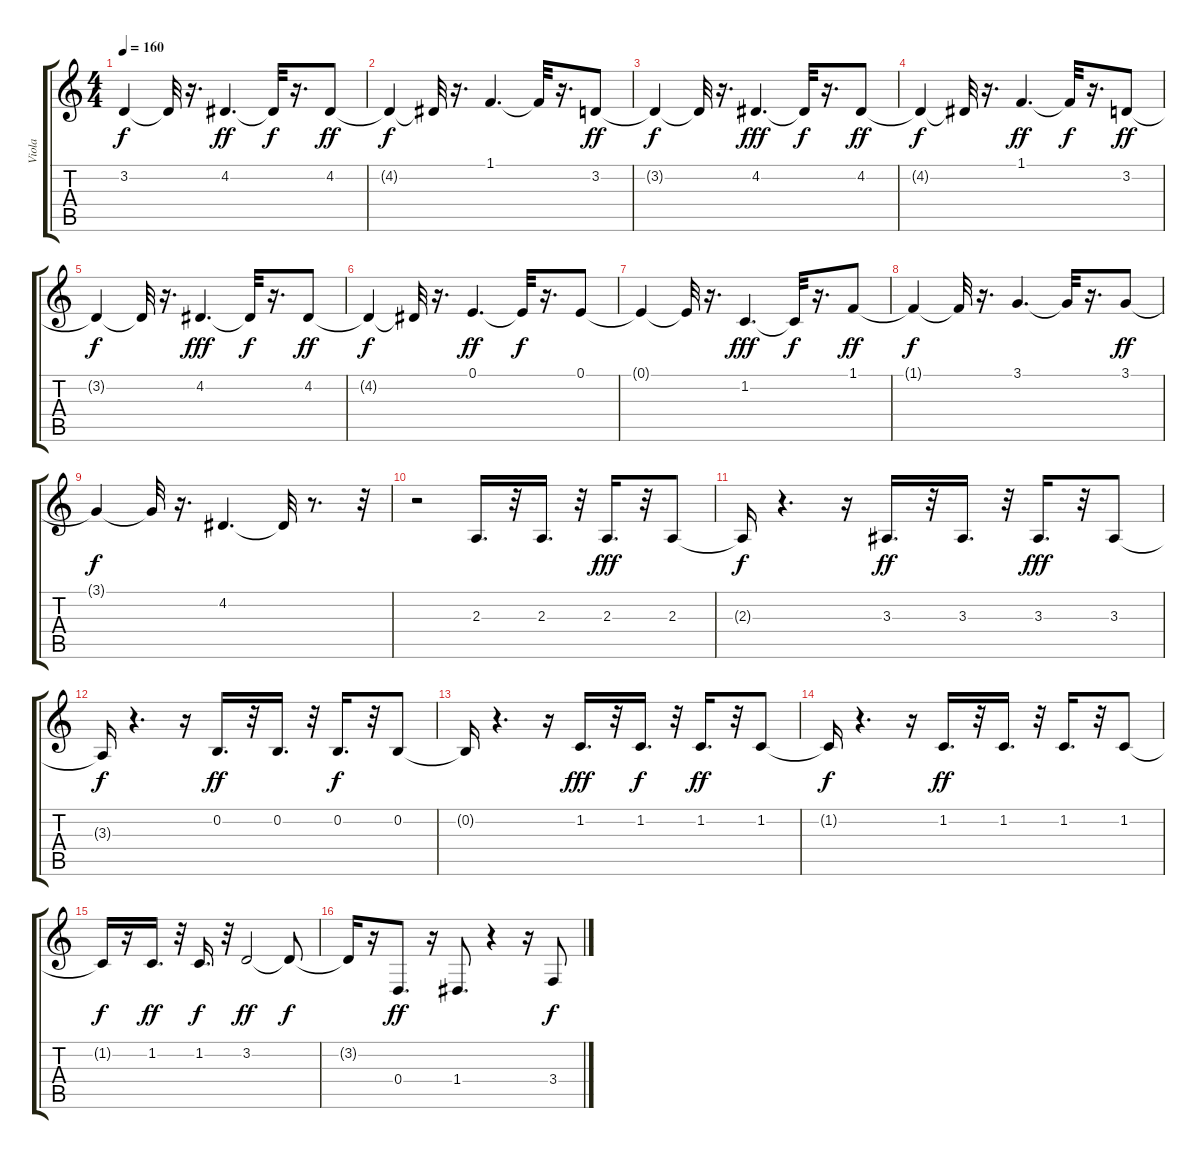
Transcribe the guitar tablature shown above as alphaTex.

\track ("Viola" "Viola") {instrument viola}
\staff {score tabs}
\tuning (E4 B3 G3 D3 A2 E2) {hide}
\ts (4 4)
\tempo 160
\clef g2
\ks c
3.2{t}.4{dy f} 3.2{t}.32 r.16{d} 4.2.4{d dy ff} 4.2{t}.32{dy f} r.16{d} 4.2.8{dy ff} |
4.2{t}.4{dy f} 4.2{t}.32 r.16{d} 1.1.4{d} 1.1{t}.32 r.16{d} 3.2.8{dy ff} |
3.2{t}.4{dy f} 3.2{t}.32 r.16{d} 4.2.4{d dy fff} 4.2{t}.32{dy f} r.16{d} 4.2.8{dy ff} |
4.2{t}.4{dy f} 4.2{t}.32 r.16{d} 1.1.4{d dy ff} 1.1{t}.32{dy f} r.16{d} 3.2.8{dy ff} |
3.2{t}.4{dy f} 3.2{t}.32 r.16{d} 4.2.4{d dy fff} 4.2{t}.32{dy f} r.16{d} 4.2.8{dy ff} |
4.2{t}.4{dy f} 4.2{t}.32 r.16{d} 0.1.4{d dy ff} 0.1{t}.32{dy f} r.16{d} 0.1.8 |
0.1{t}.4 0.1{t}.32 r.16{d} 1.2.4{d dy fff} 1.2{t}.32{dy f} r.16{d} 1.1.8{dy ff} |
1.1{t}.4{dy f} 1.1{t}.32 r.16{d} 3.1.4{d} 3.1{t}.32 r.16{d} 3.1.8{dy ff} |
3.1{t}.4{dy f} 3.1{t}.32 r.16{d} 4.2.4{d} 4.2{t}.32 r.8{d} r.32 |
r.2 2.3.16{d} r.32 2.3.16{d} r.32 2.3.16{d dy fff} r.32 2.3.8 |
2.3{t}.16{dy f} r.4{d} r.16 3.3.16{d dy ff} r.32 3.3.16{d} r.32 3.3.16{d dy fff} r.32 3.3.8 |
3.3{t}.16{dy f} r.4{d} r.16 0.2.16{d dy ff} r.32 0.2.16{d} r.32 0.2.16{d dy f} r.32 0.2.8 |
0.2{t}.16 r.4{d} r.16 1.2.16{d dy fff} r.32 1.2.16{d dy f} r.32 1.2.16{d dy ff} r.32 1.2.8 |
1.2{t}.16{dy f} r.4{d} r.16 1.2.16{d dy ff} r.32 1.2.16{d} r.32 1.2.16{d} r.32 1.2.8 |
1.2{t}.16{dy f} r.16 1.2.16{d dy ff} r.32 1.2.16{d dy f} r.32 3.2.2{dy ff} 3.2{t}.8{dy f} |
3.2{t}.16 r.16 0.4.8{d dy ff} r.16 1.4.8{d} r.4 r.16 3.4.8{dy f}
